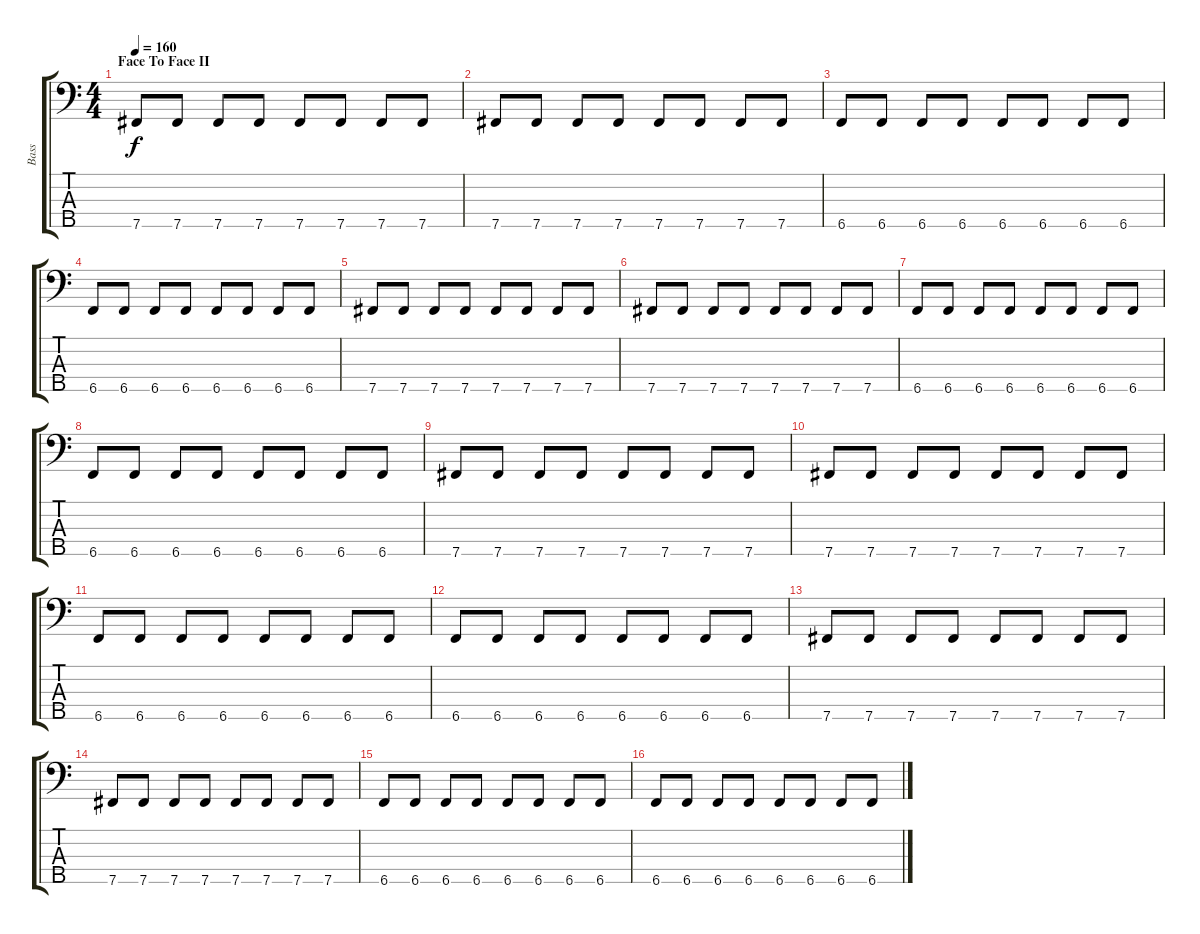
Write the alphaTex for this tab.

\track ("Bass" "Bass") {instrument electricbasspick}
\staff {score tabs}
\tuning (G2 D2 A1 E1 B0) {hide}
\ts (4 4)
\section ("" "Face To Face II")
\tempo 160
\clef f4
\ks c
7.5.8{dy f} 7.5.8 7.5.8 7.5.8 7.5.8 7.5.8 7.5.8 7.5.8 |
7.5.8 7.5.8 7.5.8 7.5.8 7.5.8 7.5.8 7.5.8 7.5.8 |
6.5.8 6.5.8 6.5.8 6.5.8 6.5.8 6.5.8 6.5.8 6.5.8 |
6.5.8 6.5.8 6.5.8 6.5.8 6.5.8 6.5.8 6.5.8 6.5.8 |
7.5.8 7.5.8 7.5.8 7.5.8 7.5.8 7.5.8 7.5.8 7.5.8 |
7.5.8 7.5.8 7.5.8 7.5.8 7.5.8 7.5.8 7.5.8 7.5.8 |
6.5.8 6.5.8 6.5.8 6.5.8 6.5.8 6.5.8 6.5.8 6.5.8 |
6.5.8 6.5.8 6.5.8 6.5.8 6.5.8 6.5.8 6.5.8 6.5.8 |
7.5.8 7.5.8 7.5.8 7.5.8 7.5.8 7.5.8 7.5.8 7.5.8 |
7.5.8 7.5.8 7.5.8 7.5.8 7.5.8 7.5.8 7.5.8 7.5.8 |
6.5.8 6.5.8 6.5.8 6.5.8 6.5.8 6.5.8 6.5.8 6.5.8 |
6.5.8 6.5.8 6.5.8 6.5.8 6.5.8 6.5.8 6.5.8 6.5.8 |
7.5.8 7.5.8 7.5.8 7.5.8 7.5.8 7.5.8 7.5.8 7.5.8 |
7.5.8 7.5.8 7.5.8 7.5.8 7.5.8 7.5.8 7.5.8 7.5.8 |
6.5.8 6.5.8 6.5.8 6.5.8 6.5.8 6.5.8 6.5.8 6.5.8 |
6.5.8 6.5.8 6.5.8 6.5.8 6.5.8 6.5.8 6.5.8 6.5.8
